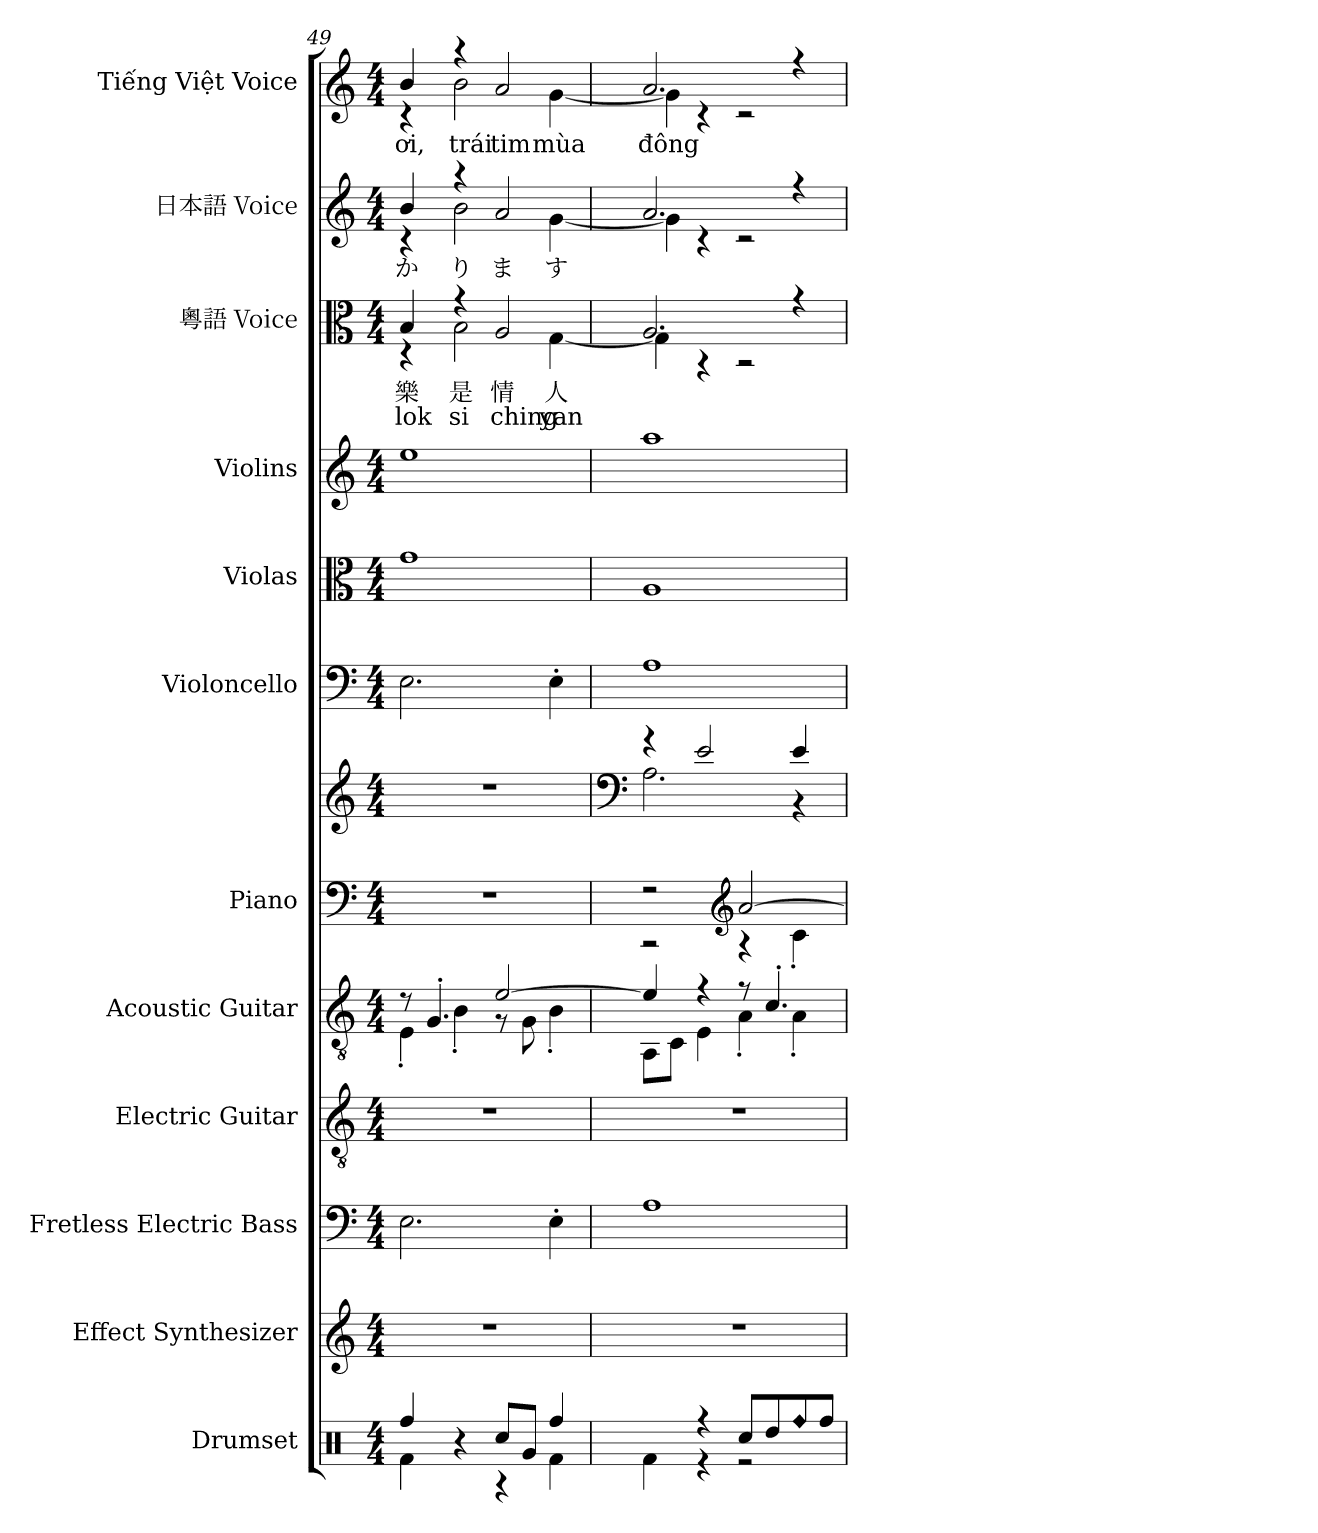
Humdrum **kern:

**kern	**kern	**kern	**kern	**kern	**kern	**kern	**kern	**kern	**kern	**kern	**text	**text	**kern	**text	**kern	**text
*part12	*part11	*part10	*part9	*part8	*part7	*part7	*part6	*part5	*part4	*part3	*part3	*part3	*part2	*part2	*part1	*part1
*staff13	*staff12	*staff11	*staff10	*staff9	*staff8	*staff7	*staff6	*staff5	*staff4	*staff3	*staff3	*staff3	*staff2	*staff2	*staff1	*staff1
*I"Drumset	*I"Effect Synthesizer	*I"Fretless Electric Bass	*I"Electric Guitar	*I"Acoustic Guitar	*I"Piano	*	*I"Violoncello	*I"Violas	*I"Violins	*I"粵語 Voice	*	*	*I"日本語  Voice	*	*I"Tiếng Việt Voice	*
*I'D. Set	*I'Synth.	*I'Frtl. El. B.	*I'El. Guit.	*I'Guit.	*I'Pno.	*	*I'Vc.	*I'Vlas.	*I'Vlns.	*	*	*	*	*	*I'Việt	*
!!LO:PB:g=z
*clefX	*clefG2	*clefF4	*clefGv2	*clefGv2	*clefF4	*clefG2	*clefF4	*clefC3	*clefG2	*clefC3	*	*	*clefG2	*	*clefG2	*
*	*	*ITrd7c12	*	*	*	*	*	*	*	*	*	*	*	*	*	*
*k[]	*k[]	*k[]	*k[]	*k[]	*k[]	*k[]	*k[]	*k[]	*k[]	*k[]	*	*	*k[]	*	*k[]	*
*M4/4	*M4/4	*M4/4	*M4/4	*M4/4	*M4/4	*M4/4	*M4/4	*M4/4	*M4/4	*M4/4	*	*	*M4/4	*	*M4/4	*
=49	=49	=49	=49	=49	=49	=49	=49	=49	=49	=49	=49	=49	=49	=49	=49	=49
*^	*	*	*	*^	*	*	*	*	*	*	*	*	*	*	*	*
!	!	!	!	!	!	!	!	!	!	!	!	!	!LO:LY:b	!LO:LY:b	!	!LO:LY:b	!	!LO:LY:b
*	*	*	*	*	*	*	*	*	*	*	*	*^	*	*	*^	*	*^	*
4Rff/	4Rf\	1r	2.EE\	1r	8r	4E'\	1r	1r	2.E\	1g	1ee	4B/	4r	樂	lok	4b/	4r	か	4b/	4r	ơi,
.	.	.	.	.	4.G'/	.	.	.	.	.	.	.	.	.	.	.	.	.	.	.	.
!	!	!	!	!	!	!	!	!	!	!	!	!	!	!LO:LY:b	!LO:LY:b	!	!	!LO:LY:b	!	!	!LO:LY:b
4R/	4r	.	.	.	.	4B'\	.	.	.	.	.	4r	2B\	是	si	4r	2b\	り	4r	2b\	trái
!	!	!	!	!	!	!	!	!	!	!	!	!	!	!LO:LY:b	!LO:LY:b	!	!	!LO:LY:b	!	!	!LO:LY:b
8Rcc/L	4r	.	.	.	[2e/	8r	.	.	.	.	.	2A/	.	情	ching	2a/	.	ま	2a/	.	tim
8Rg/J	.	.	.	.	.	8G\	.	.	.	.	.	.	.	.	.	.	.	.	.	.	.
!	!	!	!	!	!	!	!	!	!	!	!	!	!	!LO:LY:b	!LO:LY:b	!	!	!LO:LY:b	!	!	!LO:LY:b
4Rff/	4Rf\	.	4EE'\	.	.	4B'\	.	.	4E'\	.	.	.	[4G\	人	yan	.	[4g\	す	.	[4g\	mùa
=50	=50	=50	=50	=50	=50	=50	=50	=50	=50	=50	=50	=50	=50	=50	=50	=50	=50	=50	=50	=50	=50
*	*	*	*	*	*	*	*	*clefF4	*	*	*	*	*	*	*	*	*	*	*	*	*
*	*	*	*	*	*	*	*^	*^	*	*	*	*	*	*	*	*	*	*	*	*	*
!	!	!	!	!	!	!	!	!	!	!	!	!	!	!	!	!	!	!	!	!	!	!	!LO:LY:b
4R/	4Rf\	1r	1AA	1r	4e/]	8AA\L	2r	2r	4r	2.A\	1A	1A	1aa	2.A/	4G\]	.	.	2.a/	4g\]	.	2.a/	4g\]	đông
.	.	.	.	.	.	8C\J	.	.	.	.	.	.	.	.	.	.	.	.	.	.	.	.	.
4r	4r	.	.	.	4r	4E\	.	.	2e/	.	.	.	.	.	4r	.	.	.	4r	.	.	4r	.
*	*	*	*	*	*	*	*clefG2	*	*	*	*	*	*	*	*	*	*	*	*	*	*	*	*
8Rcc/L	2r	.	.	.	8r	4A'\	[2a/	4r	.	.	.	.	.	.	2r	.	.	.	2r	.	.	2r	.
8Rdd/	.	.	.	.	4.c'/	.	.	.	.	.	.	.	.	.	.	.	.	.	.	.	.	.	.
!LO:N:head=diamond	!	!	!	!	!	!	!	!	!	!	!	!	!	!	!	!	!	!	!	!	!	!	!
8Rff/	.	.	.	.	.	4A'\	.	4c'\	4e/	4r	.	.	.	4r	.	.	.	4r	.	.	4r	.	.
8Rff/J	.	.	.	.	.	.	.	.	.	.	.	.	.	.	.	.	.	.	.	.	.	.	.
*	*	*	*	*	*v	*v	*	*	*	*	*	*	*	*v	*v	*	*	*v	*v	*	*v	*v	*
*	*	*	*	*	*	*v	*v	*	*	*	*	*	*	*	*	*	*	*	*
*v	*v	*	*	*	*	*	*v	*v	*	*	*	*	*	*	*	*	*	*
=	=	=	=	=	=	=	=	=	=	=	=	=	=	=	=	=
*-	*-	*-	*-	*-	*-	*-	*-	*-	*-	*-	*-	*-	*-	*-	*-	*-
